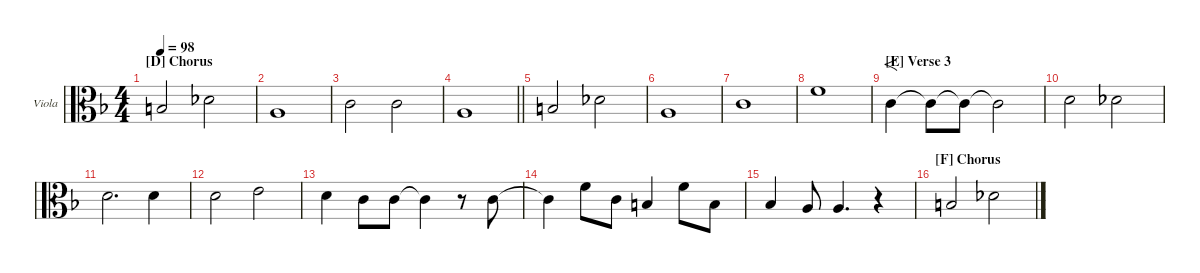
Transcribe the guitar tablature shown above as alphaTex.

\hideDynamics
\bracketExtendMode groupsimilarinstruments
\firstSystemTrackNameOrientation horizontal
\otherSystemsTrackNameOrientation horizontal
\track ("Viola" "Viola") {multiBarRest instrument viola}
\staff {score}
\tuning (A4 D4 G3 C3)
\ts (4 4)
\section ("D" "Chorus")
\tempo 98
\clef c3
\scale
0.212121
\ks f
4.3.2{dy p} 6.3.2 |
\scale
0.0984848 2.3.1 |
\scale
0.147727 5.3.2 5.3.2 |
\scale
0.0984848
\barLineRight lightlight
9.4.1 |
\scale
0.147727 4.3.2 6.3.2 |
\scale
0.0984848 2.3.1 |
\scale
0.0984848 5.3.1 |
\scale
0.0984848 3.2.1 |
\section ("E" "Verse 3")
5.3.4{f} 5.3{t}.8 5.3{t}.8 5.3{t}.2 |
0.2.2 6.3.2 |
7.3.2{d} 7.3.4 |
7.3.2 2.2.2 |
0.2.4 12.4.8 12.4.8 12.4{t}.4 r.8 5.3.8 |
5.3{t}.4 3.2.8 5.3.8 4.3.4 3.2.8 4.3.8 |
3.3.4 2.3.8 2.3.4{d} r.4 |
\section ("F" "Chorus")
\scale
0.223108 4.3.2 6.3.2
